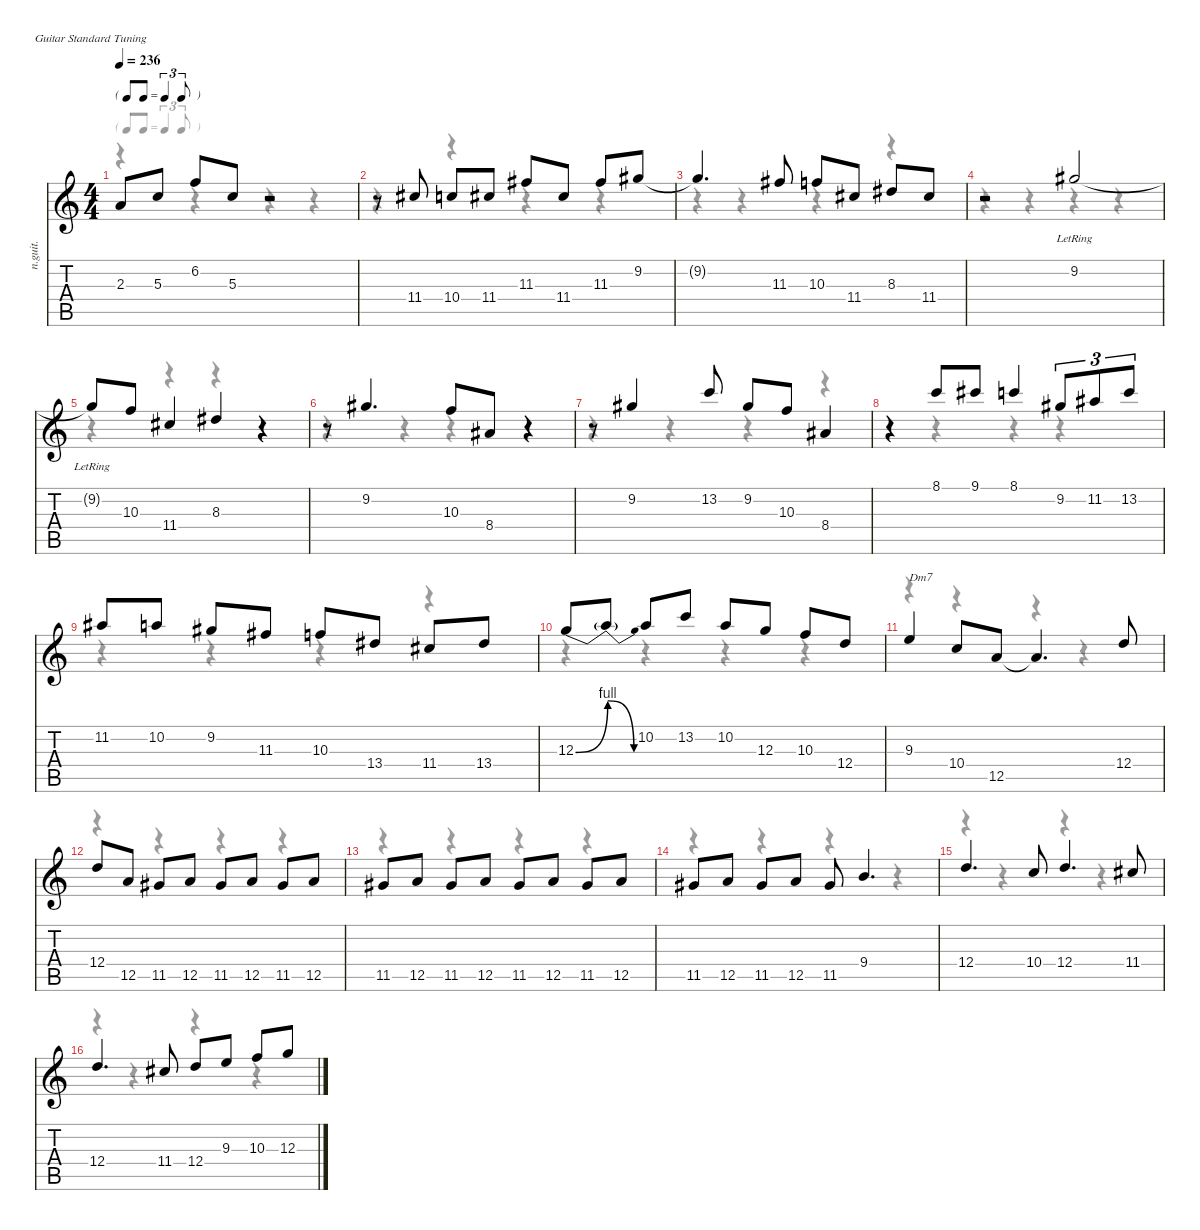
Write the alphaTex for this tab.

\defaultSystemsLayout 4
\hideDynamics
\bracketExtendMode nobrackets
\otherSystemsTrackNameOrientation horizontal
\track ("SOLO Carlton" "n.guit.") {instrument acousticguitarnylon}
\staff {score tabs}
\tuning (E4 B3 G3 D3 A2 E2)
\voice
\ts (4 4)
\tf triplet8th
\tempo 236
\clef g2
\ks c
2.3.8{dy ff beam Up} 5.3.8{beam Up} 6.2.8{beam Up} 5.3.8{beam Up} r.2{beam Up} |
r.8{beam Up} 11.4{acc #}.8{beam Up} 10.4.8{beam Up} 11.4{acc #}.8{beam Up} 11.3{acc #}.8{beam Up} 11.4{acc #}.8{beam Up} 11.3{acc #}.8{beam Up} 9.2{acc #}.8{beam Up} |
9.2{t acc #}.4{d dy f beam Up} 11.3{acc #}.8{dy ff beam Up} 10.3.8{beam Up} 11.4{acc #}.8{beam Up} 8.3{acc #}.8{beam Up} 11.4{acc #}.8{beam Up} |
r.2{beam Up} 9.2{lr acc #}.2{beam Up} |
9.2{lr t acc #}.8{dy f beam Up} 10.3.8{dy ff beam Up} 11.4{acc #}.4{beam Up} 8.3{acc #}.4{beam Up} r.4{beam Up} |
r.8{beam Up} 9.2{acc #}.4{d beam Up} 10.3.8{beam Up} 8.4{acc #}.8{beam Up} r.4{beam Up} |
r.8{beam Up} 9.2{acc #}.4{beam Up} 13.2.8{beam Up} 9.2{acc #}.8{beam Up} 10.3.8{beam Up} 8.4{acc #}.4{beam Up} |
r.4{beam Up} 8.1.8{beam Up} 9.1{acc #}.8{beam Up} 8.1.4{beam Up} 9.2{acc #}.8{tu (3 2) beam Up} 11.2{acc #}.8{tu (3 2) beam Up} 13.2.8{tu (3 2) beam Up} |
11.2{acc #}.8{beam Up} 10.2.8{beam Up} 9.2{acc #}.8{beam Up} 11.3{acc #}.8{beam Up} 10.3.8{beam Up} 13.4{acc #}.8{beam Up} 11.4{acc #}.8{beam Up} 13.4{acc #}.8{beam Up} |
12.3{be (bend 0 0 60 4)}.8{beam Up} 12.3{be (release 0 4 60 0) t}.8{dy f beam Up} 10.2.8{dy ff beam Up} 13.2.8{beam Up} 10.2.8{beam Up} 12.3.8{beam Up} 10.3.8{beam Up} 12.4.8{beam Up} |
9.3.4{txt "Dm7" beam Up} 10.4.8{beam Up} 12.5.8{beam Up} 12.5{t}.4{d dy f beam Up} 12.4.8{dy ff beam Up} |
12.4.8{beam Up} 12.5.8{beam Up} 11.5{acc #}.8{beam Up} 12.5.8{beam Up} 11.5{acc #}.8{beam Up} 12.5.8{beam Up} 11.5{acc #}.8{beam Up} 12.5.8{beam Up} |
11.5{acc #}.8{beam Up} 12.5.8{beam Up} 11.5{acc #}.8{beam Up} 12.5.8{beam Up} 11.5{acc #}.8{beam Up} 12.5.8{beam Up} 11.5{acc #}.8{beam Up} 12.5.8{beam Up} |
11.5{acc #}.8{beam Up} 12.5.8{beam Up} 11.5{acc #}.8{beam Up} 12.5.8{beam Up} 11.5{acc #}.8{beam Up} 9.4.4{d beam Up} |
12.4.4{d beam Up} 10.4.8{beam Up} 12.4.4{d beam Up} 11.4{acc #}.8{beam Up} |
12.4.4{d beam Up} 11.4{acc #}.8{beam Up} 12.4.8{beam Up} 9.3.8{beam Up} 10.3.8{beam Up} 12.3.8{beam Up}
\voice
\clef g2
\ottava regular
\simile none
\ks c
r.4{dy mf beam Down} r.4{beam Down} r.4{beam Down} r.4{beam Down} |
r.4{beam Down} r.4{beam Down} r.4{beam Down} r.4{beam Down} |
r.4{beam Down} r.4{beam Down} r.4{beam Down} r.4{beam Down} |
r.4{beam Down} r.4{beam Down} r.4{beam Down} r.4{beam Down} |
r.4{beam Down} r.4{beam Down} r.4{beam Down} r.4{beam Down} |
r.4{beam Down} r.4{beam Down} r.4{beam Down} r.4{beam Down} |
r.4{beam Down} r.4{beam Down} r.4{beam Down} r.4{beam Down} |
r.4{beam Down} r.4{beam Down} r.4{beam Down} r.4{beam Down} |
r.4{beam Down} r.4{beam Down} r.4{beam Down} r.4{beam Down} |
r.4{beam Down} r.4{beam Down} r.4{beam Down} r.4{beam Down} |
r.4{beam Down} r.4{beam Down} r.4{beam Down} r.4{beam Down} |
r.4{beam Down} r.4{beam Down} r.4{beam Down} r.4{beam Down} |
r.4{beam Down} r.4{beam Down} r.4{beam Down} r.4{beam Down} |
r.4{beam Down} r.4{beam Down} r.4{beam Down} r.4{beam Down} |
r.4{beam Down} r.4{beam Down} r.4{beam Down} r.4{beam Down} |
r.4{beam Down} r.4{beam Down} r.4{beam Down} r.4{beam Down}
